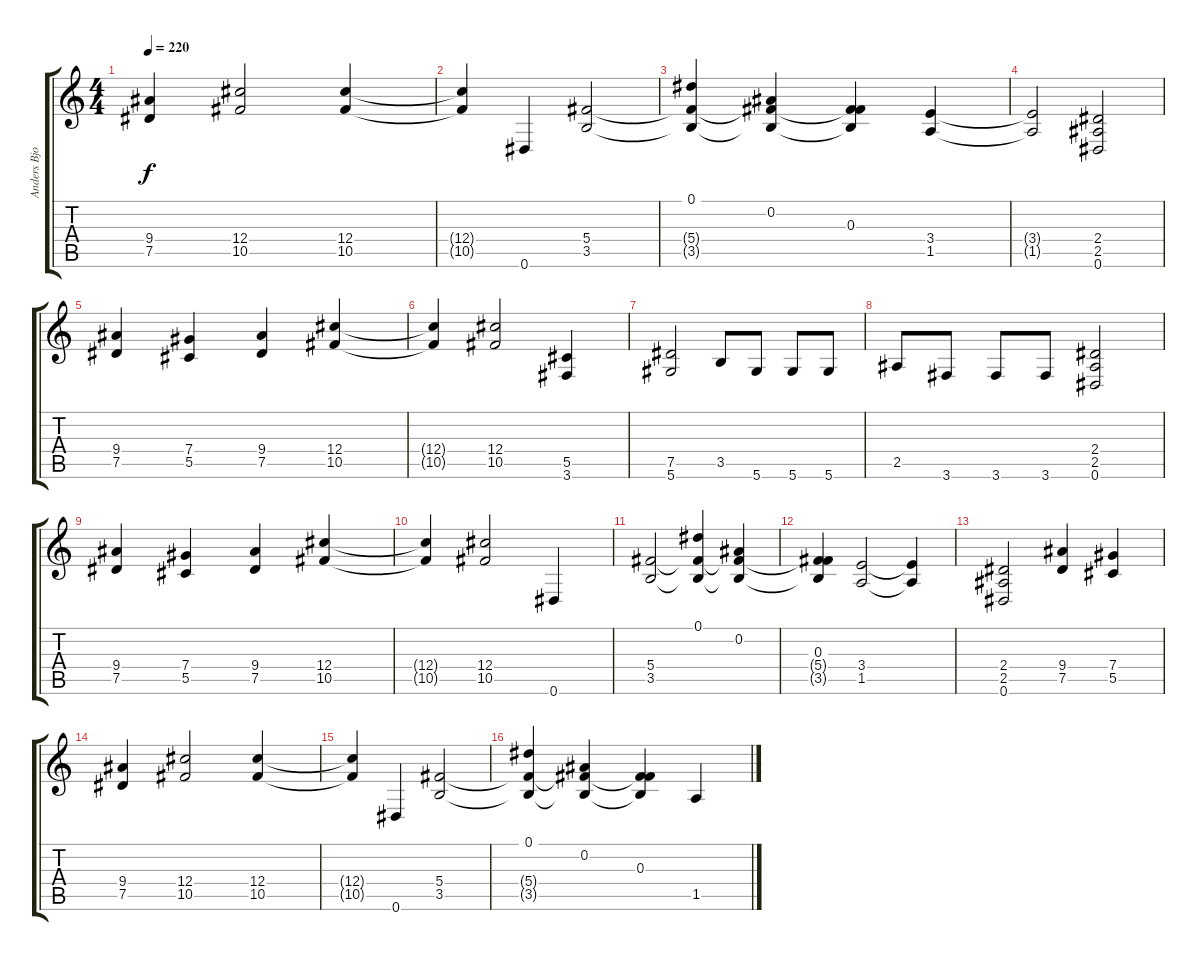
\track ("Anders Bjorler" "Anders Bjo") {instrument distortionguitar}
\staff {score tabs}
\tuning (Eb4 Bb3 Gb3 Db3 Ab2 Eb2) {hide}
\ts (4 4)
\tempo 220
\clef g2
\ks c
(9.4 7.5).4{dy f} (12.4 10.5).2 (12.4 10.5).4 |
(12.4{t} 10.5{t}).4 0.6.4 (5.4 3.5).2 |
(0.1 5.4{t} 3.5{t}).4 (0.2 5.4{t} 3.5{t}).4 (0.3 5.4{t} 3.5{t}).4 (3.4 1.5).4 |
(3.4{t} 1.5{t}).2 (2.4 2.5 0.6).2 |
(9.4 7.5).4 (7.4 5.5).4 (9.4 7.5).4 (12.4 10.5).4 |
(12.4{t} 10.5{t}).4 (12.4 10.5).2 (5.5 3.6).4 |
(7.5 5.6).2 3.5.8 5.6.8 5.6.8 5.6.8 |
2.5.8 3.6.8 3.6.8 3.6.8 (2.4 2.5 0.6).2 |
(9.4 7.5).4 (7.4 5.5).4 (9.4 7.5).4 (12.4 10.5).4 |
(12.4{t} 10.5{t}).4 (12.4 10.5).2 0.6.4 |
(5.4 3.5).2 (0.1 5.4{t} 3.5{t}).4 (0.2 5.4{t} 3.5{t}).4 |
(0.3 5.4{t} 3.5{t}).4 (3.4 1.5).2 (3.4{t} 1.5{t}).4 |
(2.4 2.5 0.6).2 (9.4 7.5).4 (7.4 5.5).4 |
(9.4 7.5).4 (12.4 10.5).2 (12.4 10.5).4 |
(12.4{t} 10.5{t}).4 0.6.4 (5.4 3.5).2 |
(0.1 5.4{t} 3.5{t}).4 (0.2 5.4{t} 3.5{t}).4 (0.3 5.4{t} 3.5{t}).4 1.5.4
